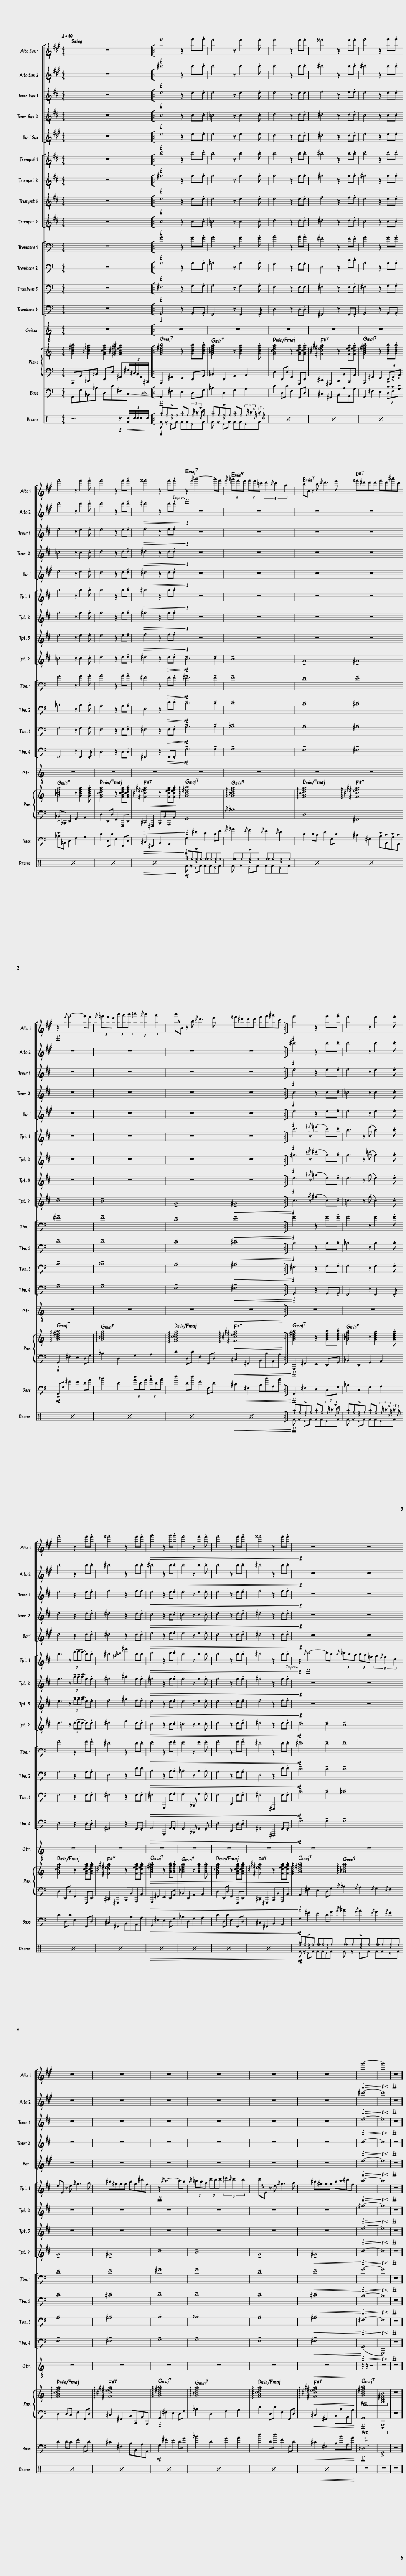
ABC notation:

X:1
%%score [ 1 2 3 4 5 ] [ 6 7 8 9 ] [ 10 11 12 13 ] { 14 | 15 } 16 ( 17 18 )
L:1/8
Q:1/4=80
M:4/4
I:linebreak $
K:C
V:1 treble transpose=-9
V:2 treble transpose=-9
V:3 treble transpose=-14
V:4 treble transpose=-14
V:5 treble transpose=-21
V:6 treble transpose=-2
V:7 treble transpose=-2
V:8 treble transpose=-2
V:9 treble transpose=-2
V:10 bass
V:11 bass
V:12 bass
V:13 bass
V:14 treble
V:15 bass
V:16 bass transpose=-12
V:17 perc
K:none
V:18 perc
K:none
V:1
[K:A] z8 |:!f! g'4 z2 g'.g' | f'4 z f'2 .f' | f'4 z2 f'.f' | ^^f'4 z2 f'.f' | %5
 g'4 z2 g'.g' |$ f'4 z f'2 .f' | f'4 z2 f'.f' | ^^f'4 z2 f'.f' |!ff! z2{/f'} g'4- g'f' | %10
{/f'} (3=g'f'e' (3f'e'=c' (3d'2{/b} c'2 a2 | bB z b{/c'} d'3 e' | ^^f'^d'd'd' f'd'^a'c' |$!ff! z2{/f'} g'4- g'f' |{/f'} (3=g'f'e' (3b'a'b' (3=c''2{/a'} b'2 a'2 | %15
 !~(!b'!~)!B z b{/c'} d'3 e' | ^^f'^d'd'd' f'g'^a'c' :|!f! g'4 z2 g'.g' | f'4 z f'2 .f' |$ f'4 z2 f'.f' | %20
 ^^f'4 z2 f'.f' |!>(! g'4 z2 g'.g' | f'4 z f'2 .f' | f'4 z2 f'.f' | ^^f'4 z2 f'.f'!>)! | %25
!p! z8 | z8 |$ z8 | z8 | z8 | %30
 z8 | z8 | z8 |!f!!>(! g'8-!>)! |!p!!<(! g'8!<)! | %35
!ff! z8 |] %36
V:2
[K:A] z8 |:!f! ^d'4 z2 d'.d' | d'4 z d'2 .d' | d'4 z2 d'.d' | ^d'4 z2 d'.d' | %5
 ^d'4 z2 d'.d' |$ d'4 z d'2 .d' | d'4 z2 d'.d' |!>(! ^d'4 z2 d'.d'!>)! |!p! z8 | %10
 z8 | z8 | z8 |$ z8 | z8 | %15
 z8 | z8 :|!f! ^d'4 z2 d'.d' | d'4 z d'2 .d' |$ d'4 z2 d'.d' | %20
 ^d'4 z2 d'.d' |!>(! ^d'4 z2 d'.d' | d'4 z d'2 .d' | d'4 z2 d'.d' | ^d'4 z2 d'.d'!>)! | %25
!p! z8 | z8 |$ z8 | z8 | z8 | %30
 z8 | z8 | z8 |!f!!>(! ^d'8-!>)! |!p!!<(! d'8!<)! | %35
!ff! z8 |] %36
V:3
[K:D] z8 |:!f! e4 z2 e.e | e4 z e2 .e | e4 z2 e.e | f4 z2 f.f | %5
 e4 z2 e.e |$ e4 z e2 .e | e4 z2 e.e |!>(! f4 z2 f.f!>)! |!p! z8 | %10
 z8 | z8 | z8 |$ z8 | z8 | %15
 z8 | z8 :|!f! e4 z2 e.e | e4 z e2 .e |$ e4 z2 e.e | %20
 f4 z2 f.f |!>(! e4 z2 e.e | e4 z e2 .e | e4 z2 e.e | f4 z2 f.f!>)! | %25
!p! z8 | z8 |$ z8 | z8 | z8 | %30
 z8 | z8 | z8 |!f!!>(! e8-!>)! |!p!!<(! e8!<)! | %35
!ff! z8 |] %36
V:4
[K:D] z8 |:!f! c4 z2 c.c | =c4 z c2 .c | d4 z2 d.d | ^d4 z2 d.d | %5
 c4 z2 c.c |$ =c4 z c2 .c | d4 z2 d.d |!>(! ^d4 z2 d.d!>)! |!p! z8 | %10
 z8 | z8 | z8 |$ z8 | z8 | %15
 z8 | z8 :|!f! c4 z2 c.c | =c4 z c2 .c |$ d4 z2 d.d | %20
 ^d4 z2 d.d |!>(! c4 z2 c.c | =c4 z c2 .c | d4 z2 d.d | ^d4 z2 d.d!>)! | %25
!p! z8 | z8 |$ z8 | z8 | z8 | %30
 z8 | z8 | z8 |!f!!>(! c8-!>)! |!p!!<(! c8!<)! | %35
!ff! z8 |] %36
V:5
[K:A] z8 |:!f! e4 z2 e.e | e4 z e2 .e | d4 z2 d.d | ^d4 z2 d.d | %5
 e4 z2 e.e |$ e4 z e2 .e | d4 z2 d.d |!>(! ^d4 z2 d.d!>)! |!p! z8 | %10
 z8 | z8 | z8 |$ z8 | z8 | %15
 z8 | z8 :|!f! e4 z2 e.e | e4 z e2 .e |$ d4 z2 d.d | %20
 ^d4 z2 d.d |!>(! e4 z2 e.e | e4 z e2 .e | d4 z2 d.d | ^d4 z2 d.d!>)! | %25
!p! z8 | z8 |$ z8 | z8 | z8 | %30
 z8 | z8 | z8 |!f!!>(! e8-!>)! |!p!!<(! e8!<)! | %35
!ff! z8 |] %36
V:6
[K:D] z8 |:!f! c'4 z2 c'.c' | b4 z b2 .b | b4 z2 b.b | ^b4 z2 b.b | %5
 c'4 z2 c'.c' |$ b4 z b2 .b | b4 z2 b.b |!>(! ^b4 z2 b.b!>)! |!p! z8 | %10
 z8 | z8 | z8 |$ z8 | z8 | %15
 z8 | z8 :|!f! c'3 z{/_e'} (=e'2 c').c' | b3 z (e' b2) .b |$ b3 z (3(d'e'd' b).b | %20
 ^b4!~(!{/^g} !~)!^g'2 b.b |!>(! c'4 z2 c'.c' | b4 z b2 .b | b4 z2 b.b | ^b4 z2 b.b!>)! | %25
!p! z2!ff!{/b} c'4- c'b |{/b} (3=c'ba (3ba=f (3g2{/e} f2 d2 |$ eE z e{/f} g3 a | ^b^ggg bg^d'f |!ff! z2{/b} c'4- c'b | %30
{/b} (3=c'ba (3e'd'e' (3=f'2{/d'} e'2 d'2 | !~(!e'!~)!E z e{/f} g3 a | ^b^ggg bc'^d'f |!f!!>(! c'8-!>)! |!p!!<(! c'8!<)! | %35
!ff! z8 |] %36
V:7
[K:D] z8 |:!f! ^g4 z2 g.g | g4 z g2 .g | g4 z2 g.g | ^g4 z2 g.g | %5
 ^g4 z2 g.g |$ g4 z g2 .g | g4 z2 g.g |!>(! ^g4 z2 g.g!>)! |!p! z8 | %10
 z8 | z8 | z8 |$ z8 | z8 | %15
 z8 | z8 :|!f! ^g3 z{/=c'} (^c'2 g).g | g3 z (=c' g2) .g |$ g3 z (3!tenuto!b!tenuto!b(!tenuto!b g).g | %20
 ^g4 ^b2 g.g |!>(! ^g4 z2 g.g | g4 z g2 .g | g4 z2 g.g | ^g4 z2 g.g!>)! | %25
!p! z8 | z8 |$ z8 | z8 | z8 | %30
 z8 | z8 | z8 |!f!!>(! ^g8-!>)! |!p!!<(! g8!<)! | %35
!ff! z8 |] %36
V:8
[K:D] z8 |:!f! e4 z2 e.e | e4 z e2 .e | e4 z2 e.e | f4 z2 f.f | %5
 e4 z2 e.e |$ e4 z e2 .e | e4 z2 e.e |!>(! f4 z2 f.f!>)! |!p! z8 | %10
 z8 | z8 | z8 |$ z8 | z8 | %15
 z8 | z8 :|!f! e3 z{/_a} (=a2 e).e | e3 z (a e2) .e |$ e3 z (3!tenuto!g!tenuto!g(!tenuto!g e).e | %20
 f4 ^g2 f.f |!>(! e4 z2 e.e | e4 z e2 .e | e4 z2 e.e | f4 z2 f.f!>)! | %25
!p! z8 | z8 |$ z8 | z8 | z8 | %30
 z8 | z8 | z8 |!f!!>(! e8-!>)! |!p!!<(! e8!<)! | %35
!ff! z8 |] %36
V:9
[K:D] z8 |:!f! c4 z2 c.c | =c4 z c2 .c | d4 z2 d.d | ^d4 z2 d.d | %5
 c4 z2 c.c |$ =c4 z c2 .c | d4 z2 d.d | ^d4 z2!>(! d.d!>)! |!mp! !tenuto!c6 !tenuto!c2 | %10
 !tenuto!B8 | !tenuto!G8 | !tenuto!^G8 |$ !tenuto!c8 | !tenuto!B8 | %15
 !tenuto!G8 |!<(! !tenuto!^G8!<)! :|!f! c3 z{/g} (^g2 c).c | =c3 z (g c2) .c |$ d3 z (3(ded d).d | %20
 ^d4 f2 d.d |!>(! c4 z2 c.c | =c4 z c2 .c | d4 z2 d.d | ^d4 z2 d.d!>)! | %25
!mp! !tenuto!c6 !tenuto!c2 | !tenuto!B8 |$ !tenuto!G8 | !tenuto!^G8 | !tenuto!c8 | %30
 !tenuto!B8 | !tenuto!G8 |!<(! !tenuto!^G8!<)! |!f!!>(! c8-!>)! |!p!!<(! c8!<)! | %35
!ff! z8 |] %36
V:10
 z8 |:!f! G4 z2 G.G | G4 z G2 .G | A4 z2 A.A | ^F4 z2 F.F | %5
 G4 z2 G.G |$ G4 z G2 .G | A4 z2 A.A | ^F4 z2!>(! F.F!>)! |!mp! !tenuto!^F6 !tenuto!F2 | %10
 !tenuto!F8 | !tenuto!D8 | !tenuto!E8 |$ !tenuto!^F8 | !tenuto!F8 | %15
 !tenuto!D8 |!<(! !tenuto!E8!<)! :|!f! G4 z2 G.G | G4 z G2 .G |$ A4 z2 A.A | %20
 ^F4 z2 F.F |!>(! G4 z2 G.G | G4 z G2 .G | A4 z2 A.A | ^F4 z2 F.F!>)! | %25
!mp! !tenuto!^F6 !tenuto!F2 | !tenuto!F8 |$ !tenuto!D8 | !tenuto!E8 | !tenuto!^F8 | %30
 !tenuto!F8 | !tenuto!D8 |!<(! !tenuto!E8!<)! |!f!!>(! G8-!>)! |!p!!<(! G8!<)! | %35
!ff! z8 |] %36
V:11
 z8 |:!f! B,4 z2 B,.B, | _B,4 z B,2 .B, | A,4 z2 A,.A, | E,4 z2 E.E | %5
 B,4 z2 B,.B, |$ _B,4 z B,2 .B, | A,4 z2 A,.A, | E,4 z2!>(! E.E!>)! |!mp! !tenuto!D6 !tenuto!D2 | %10
 !tenuto!D8 | !tenuto!C8 | !tenuto!^C8 |$ !tenuto!D8 | !tenuto!D8 | %15
 !tenuto!C8 |!<(! !tenuto!^C8!<)! :|!f! B,4 z2 B,.B, | _B,4 z B,2 .B, |$ A,4 z2 A,.A, | %20
 E,4 z2 E.E |!>(! B,4 z2 B,.B, | _B,4 z B,2 .B, | A,4 z2 A,.A, | E,4 z2 E.E!>)! | %25
!mp! !tenuto!D6 !tenuto!D2 | !tenuto!D8 |$ !tenuto!C8 | !tenuto!^C8 | !tenuto!D8 | %30
 !tenuto!D8 | !tenuto!C8 |!<(! !tenuto!^C8!<)! |!f!!>(! B,8-!>)! |!p!!<(! B,8!<)! | %35
!ff! z8 |] %36
V:12
 z8 |:!f! ^F,4 z2 G,.G, | G,4 z G,2 .G, | F,4 z2 F,.F, | ^F,4 z2 F,.F, | %5
 ^F,4 z2 G,.G, |$ G,4 z G,2 .G, | F,4 z2 F,.F, | ^F,4 z2!>(! F,.F,!>)! |!mp! !tenuto!B,6 !tenuto!B,2 | %10
 !tenuto!_B,8 | !tenuto!A,8 | !tenuto!^A,8 |$ !tenuto!B,8 | !tenuto!_B,8 | %15
 !tenuto!A,8 |!<(! !tenuto!^A,8!<)! :|!f! ^F,4 z2 G,.G, | G,4 z G,2 .G, |$ F,4 z2 F,.F, | %20
 ^F,4 z2 F,.F, |!>(! ^F,4 G,,,2 G,.G, | G,4 _B,,, G,2 .G, | F,4 D,,2 F,.F, | ^F,4 ^F,,,2 F,.F,!>)! | %25
!mp! !tenuto!B,6 !tenuto!B,2 | !tenuto!_B,8 |$ !tenuto!A,8 | !tenuto!^A,8 | !tenuto!B,8 | %30
 !tenuto!_B,8 | !tenuto!A,8 |!<(! !tenuto!^A,8!<)! |!f!!>(! ^F,8-!>)! |!p!!<(! F,8!<)! | %35
!ff! z8 |] %36
V:13
 z8 |:!f! G,,4 z2 G,,.G,, | F,,4 z F,,2 .F,, | D,4 z2 D,.D, | ^F,,4 z2 F,,.F,, | %5
 G,,4 z2 G,,.G,, |$ F,,4 z F,,2 .F,, | D,4 z2 D,.D, | ^F,,4 z2!>(! F,,.F,,!>)! |!mp! !tenuto!G,6 !tenuto!G,2 | %10
 !tenuto!G,8 | !tenuto!F,8 | !tenuto!^F,8 |$ !tenuto!G,8 | !tenuto!G,8 | %15
 !tenuto!F,8 |!<(! !tenuto!^F,8!<)! :|!f! G,,4 z2 G,,.G,, | F,,4 z F,,2 .F,, |$ D,4 z2 D,.D, | %20
 ^F,,4 z2 F,,.F,, |!>(! G,,4 G,,,2 G,,.G,, | F,,4 _B,,, F,,2 .F,, | D,4 D,,2 D,.D, | ^F,,4 ^F,,,2 F,,.F,,!>)! | %25
!mp! !tenuto!G,6 !tenuto!G,2 | !tenuto!G,8 |$ !tenuto!F,8 | !tenuto!^F,8 | !tenuto!G,8 | %30
 !tenuto!G,8 | !tenuto!F,8 |!<(! !tenuto!^F,8!<)! |!f!!>(! (G,,8!>)! |!p!!<(! G,,,8)!<)! | %35
!ff! z8 |] %36
V:14
 [GBd^fb]2 [G_Bd=fa]2 [FAcdfa]2 [^F^A^ce^f^a]2 |: [GBd^fb]4 z2 [GBdfb].[GBdfb] | [G_Bdfa]4 z [GBdfa]2 .[GBdfa] | [FAcdfa]4 z2 [FAcdfa].[FAcdfa] | [^F^ce^f^a]4 z2 [Fcefa].[Fcefa] | %5
 [GBd^fb]4 z2 [GBdfb].[GBdfb] |$ [G_Bdfa]4 z [GBdfa]2 .[GBdfa] | [FAcdfa]4 z2 [FAcdfa].[FAcdfa] |!>(! [^F^ce^f^a]4 z2 [Fcefa].[Fcefa]!>)! | !arpeggio![GBd^fb]8 | %10
 !arpeggio![G_Bdfa]8 | !arpeggio![FAcdfa]8 | !arpeggio![^F^ce^f^a]8 |$ !arpeggio![GBd^fb]8 | !arpeggio![G_Bdfa]8 | %15
 !arpeggio![FAcdfa]8 |!<(! !arpeggio![^F^ce^f^a]8!<)! :| [GBd^fb]4 z2 [GBdfb].[GBdfb] | [G_Bdfa]4 z [GBdfa]2 .[GBdfa] |$ [FAcdfa]4 z2 [FAcdfa].[FAcdfa] | %20
 [^F^ce^f^a]4 z2 [Fcefa].[Fcefa] |!>(! [GBd^fb]4 z2 [GBdfb].[GBdfb] | [G_Bdfa]4 z [GBdfa]2 .[GBdfa] | [FAcdfa]4 z2 [FAcdfa].[FAcdfa] | [^F^ce^f^a]4 z2 [Fcefa].[Fcefa]!>)! | %25
 !arpeggio![GBd^fb]8 | !arpeggio![G_Bdfa]8 |$ !arpeggio![FAcdfa]8 | !arpeggio![^F^ce^f^a]8 | !arpeggio![GBd^fb]8 | %30
 !arpeggio![G_Bdfa]8 | !arpeggio![FAcdfa]8 |!<(! !arpeggio![^F^ce^f^a]8!<)! |!ped! [GBd^fb]8!ped! | [G,B,D^FB]8!ped-up! | %35
 z8 |] %36
V:15
 G,,,G,,_B,,,_B,, D,,D, ^F,,(5:4:5^F,/4^C,/4B,,/4F,,/4^A,,,/4 |: G,,,2 ^F,,2 E,,2 D,,G,, | _B,,2 D,,2 G,,2 A,,2 | D,2 D,,D, F,,2 F,,,D,, | ^C,,2 ^F,,,2 B,,,B,,A,,,A,, | %5
 G,,,2 ^F,,2 E,,2 (3!>!D,,!>!F,,!>!A,, |$ !>!_B,,_B,,, D,,2 G,,2 A,,2 | D,2 D,,D, F,,2 F,,,D,, |!>(! ^C,,2 ^F,,,2 B,,,B,,A,,,A,,!>)! |!f! G,,8 | %10
{/A,} _B,8 | D,8 | ^F,,8 |$!f! G,,2 ^F,2 E,2 D,G, | _B,2 D,2 G,2 A,2 | %15
 D2 D,D F,2 F,,D, |!<(! ^C,2 ^F,,2 B,,B,A,,A,!<)! :|!ff! G,,,2 ^F,,2 E,,2 D,,G,, | _B,,2 D,,2 G,,2 A,,2 |$ D,2 D,,D, F,,2 F,,,D,, | %20
 ^C,,2 ^F,,,2 B,,,B,,A,,,A,, |!>(! G,,,2 ^F,,2 E,,2 D,,G,, | _B,,2 D,,2 G,,2 A,,2 | D,2 D,,D, F,,2 F,,,D,, | ^C,,2 ^F,,,2 B,,,B,,A,,,A,,!>)! | %25
!f! G,,2 ^F,2 E,2 D,G, |{/A,} _B,2{/G,} A,2{/F,} G,2{/E,} F,2 |$ D,2 D,C, F,2 F,,D, | ^C,2 ^F,,2 B,,B,,,A,,A,,, |!f! G,,2 ^F,2 E,2 D,G, | %30
 _B,2 D,2 G,2 A,2 | D2 D,D F,2 F,,D, |!<(! ^C,2 ^F,,2 B,,B,A,,A,!<)! |!ff! G,,8 | !>!G,,,8 | %35
 z8 |] %36
V:16
 G,,G,_B,,_B, D,D^F,!-(!C, |:!ff! !-)!G,,2 ^F,2 E,2 D,G, | _B,2 D,2 G,2 A,2 | D2 D,D F,2 F,,D, | ^C,2 ^F,,2 B,,B,A,,A, | %5
 G,,2 ^F,2 E,2 (3!>!D,!>!F,!>!A, |$ !>!_B,_B,, D,2 G,2 A,2 | D2 D,D F,2 F,,D, |!>(! ^C,2 ^F,,2 B,,2 A,,2!>)! |!f! G,2 ^F2 E2 DG | %10
{/A} _B2{/G} A2{/F} G2{/E} F2 | D2 DC F2 F,D | ^C2 ^F,2 !>!B,!>!B,,!>!A,!>!A,, |$!mp! !>!G,,G, ^F2 E2 DG | _B2 D2 (3!>!GDG (3!>!ADA | %15
 d2 Dd F2 F,D |!<(! ^C2 ^F,2 B,BA,A!<)! :|!ff! G,,2 ^F,2 E,2 D,G, | _B,2 D,2 G,2 A,2 |$ D2 D,D F,2 F,,D, | %20
 ^C,2 ^F,,2 B,,B,A,,A, |!>(! G,,2 ^F,2 E,2 D,G, | _B,2 D,2 G,2 A,2 | D2 D,D F,2 F,,D, | ^C,2 ^F,,2 B,,2 A,,2!>)! | %25
!mp! G,2 ^F2 E2 DG |{/A} _B2{/G} A2{/F} G2{/E} F2 |$ D2 DC F2 F,D | ^C2 ^F,2 B,B,,A,A,, |!mp! G,2 ^F2 E2 DG | %30
 _B2 D2 G2 A2 | d2 Dd F2 F,D |!<(! ^C2 ^F,2 B,BA,A!<)! |!ff! _D,8 | !>!G,,8 | %35
 z8 |] %36
V:17
 z6!p! z!<(! (5:4:5[Fc]/4c/4c/4c/4c/4!<)! |:!f! [^f^a]^f!>![^c^f]^f [^f^b]^f (3^f/ z/ !>!^c/^f | [^f^b]^f!>![^c^f]^f [^f^b]^f (3^f/ z/ !>!^c/ (3:2:2z/ ^c | x8 | x8 | %5
 x8 |$ x8 | x8 |!>(! x8 |!mp! [^f^a]^f!>![^c^f]^f [^f_f]^f[^c^f]^f | %10
 [^f_f]^f!>![^c^f]^f [^f_f]^f[^c^f]^f | x8 | x8 |$ x8 | x8 | %15
 x8 |!<(! x8 :|!ff! [^f^a]^f!>![^c^f]^f [^f^b]^f (3^f/ z/ !>!^c/^f | [^f^b]^f!>![^c^f]^f [^f^b]^f (3^f/ z/ !>!^c/ (3:2:2z/ ^c |$ x8 | %20
 x8 |!>(! x8 | x8 | x8 | x8 | %25
!mp! [^f^a]^f!>![^c^f]^f [^f_f]^f[^c^f]^f | [^f_f]^f!>![^c^f]^f [^f_f]^f[^c^f]^f |$ x8 | x8 | x8 | %30
 x8 | x8 |!<(! x8 | z8 | z8 | %35
 z8 |] %36
V:18
 x8 |: F z ^DF FF^DF | F z ^DF FF^DF | x8 | x8 | %5
 x8 |$ x8 | x8 | x8 | F z ^DF FF^DF | %10
 F z ^DF FF^DF | x8 | x8 |$ x8 | x8 | %15
 x8 | x8 :| F z ^DF FF^DF | F z ^DF FF^DF |$ x8 | %20
 x8 | x8 | x8 | x8 | x8 | %25
 F z ^DF FF^DF | F z ^DF FF^DF |$ x8 | x8 | x8 | %30
 x8 | x8 | x8 | x8 | x8 | %35
 x8 |] %36
